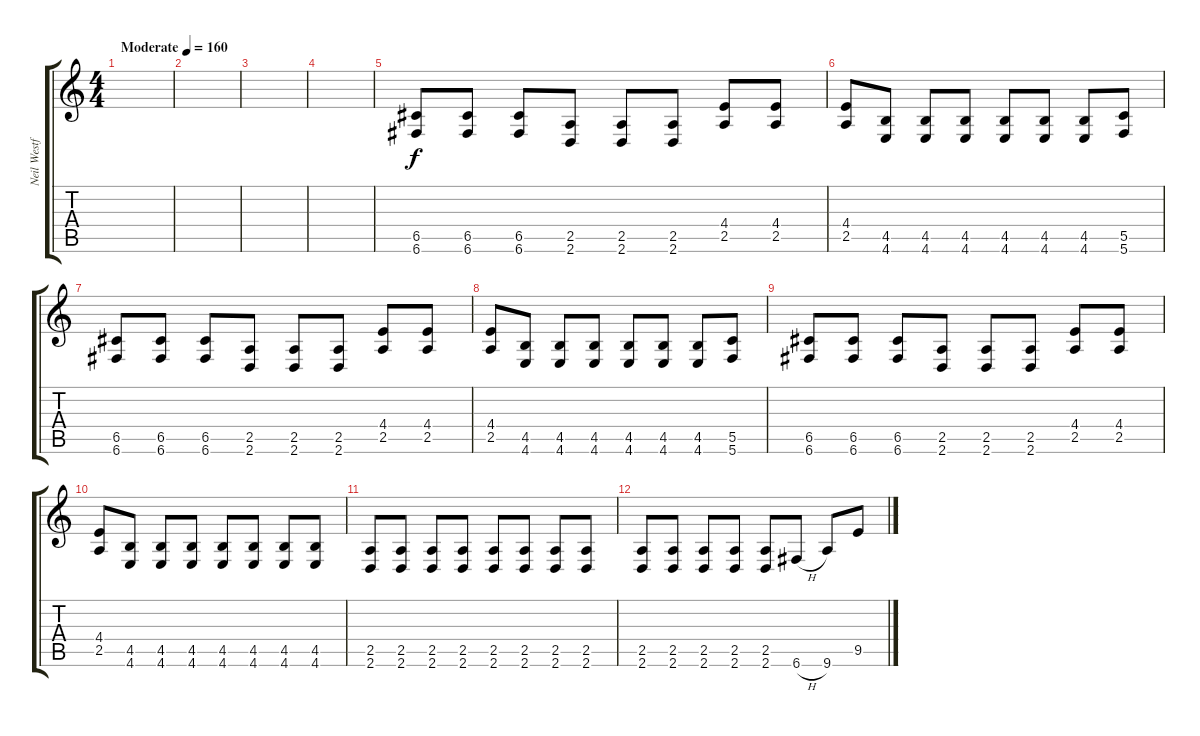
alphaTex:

\track ("Neil Westfall" "Neil Westf") {instrument distortionguitar}
\staff {score tabs}
\tuning (D4 A3 F3 C3 G2 C2) {hide}
\ts (4 4)
\tempo (160 "Moderate")
\clef g2
\ks c
|
|
|
|
(6.5 6.6).8 (6.5 6.6).8 (6.5 6.6).8 (2.5 2.6).8 (2.5 2.6).8 (2.5 2.6).8 (4.4 2.5).8 (4.4 2.5).8 |
(4.4 2.5).8 (4.5 4.6).8 (4.5 4.6).8 (4.5 4.6).8 (4.5 4.6).8 (4.5 4.6).8 (4.5 4.6).8 (5.5 5.6).8 |
(6.5 6.6).8 (6.5 6.6).8 (6.5 6.6).8 (2.5 2.6).8 (2.5 2.6).8 (2.5 2.6).8 (4.4 2.5).8 (4.4 2.5).8 |
(4.4 2.5).8 (4.5 4.6).8 (4.5 4.6).8 (4.5 4.6).8 (4.5 4.6).8 (4.5 4.6).8 (4.5 4.6).8 (5.5 5.6).8 |
(6.5 6.6).8 (6.5 6.6).8 (6.5 6.6).8 (2.5 2.6).8 (2.5 2.6).8 (2.5 2.6).8 (4.4 2.5).8 (4.4 2.5).8 |
(4.4 2.5).8 (4.5 4.6).8 (4.5 4.6).8 (4.5 4.6).8 (4.5 4.6).8 (4.5 4.6).8 (4.5 4.6).8 (4.5 4.6).8 |
(2.5 2.6).8 (2.5 2.6).8 (2.5 2.6).8 (2.5 2.6).8 (2.5 2.6).8 (2.5 2.6).8 (2.5 2.6).8 (2.5 2.6).8 |
(2.5 2.6).8 (2.5 2.6).8 (2.5 2.6).8 (2.5 2.6).8 (2.5 2.6).8 6.6{h}.8 9.6.8 9.5.8
